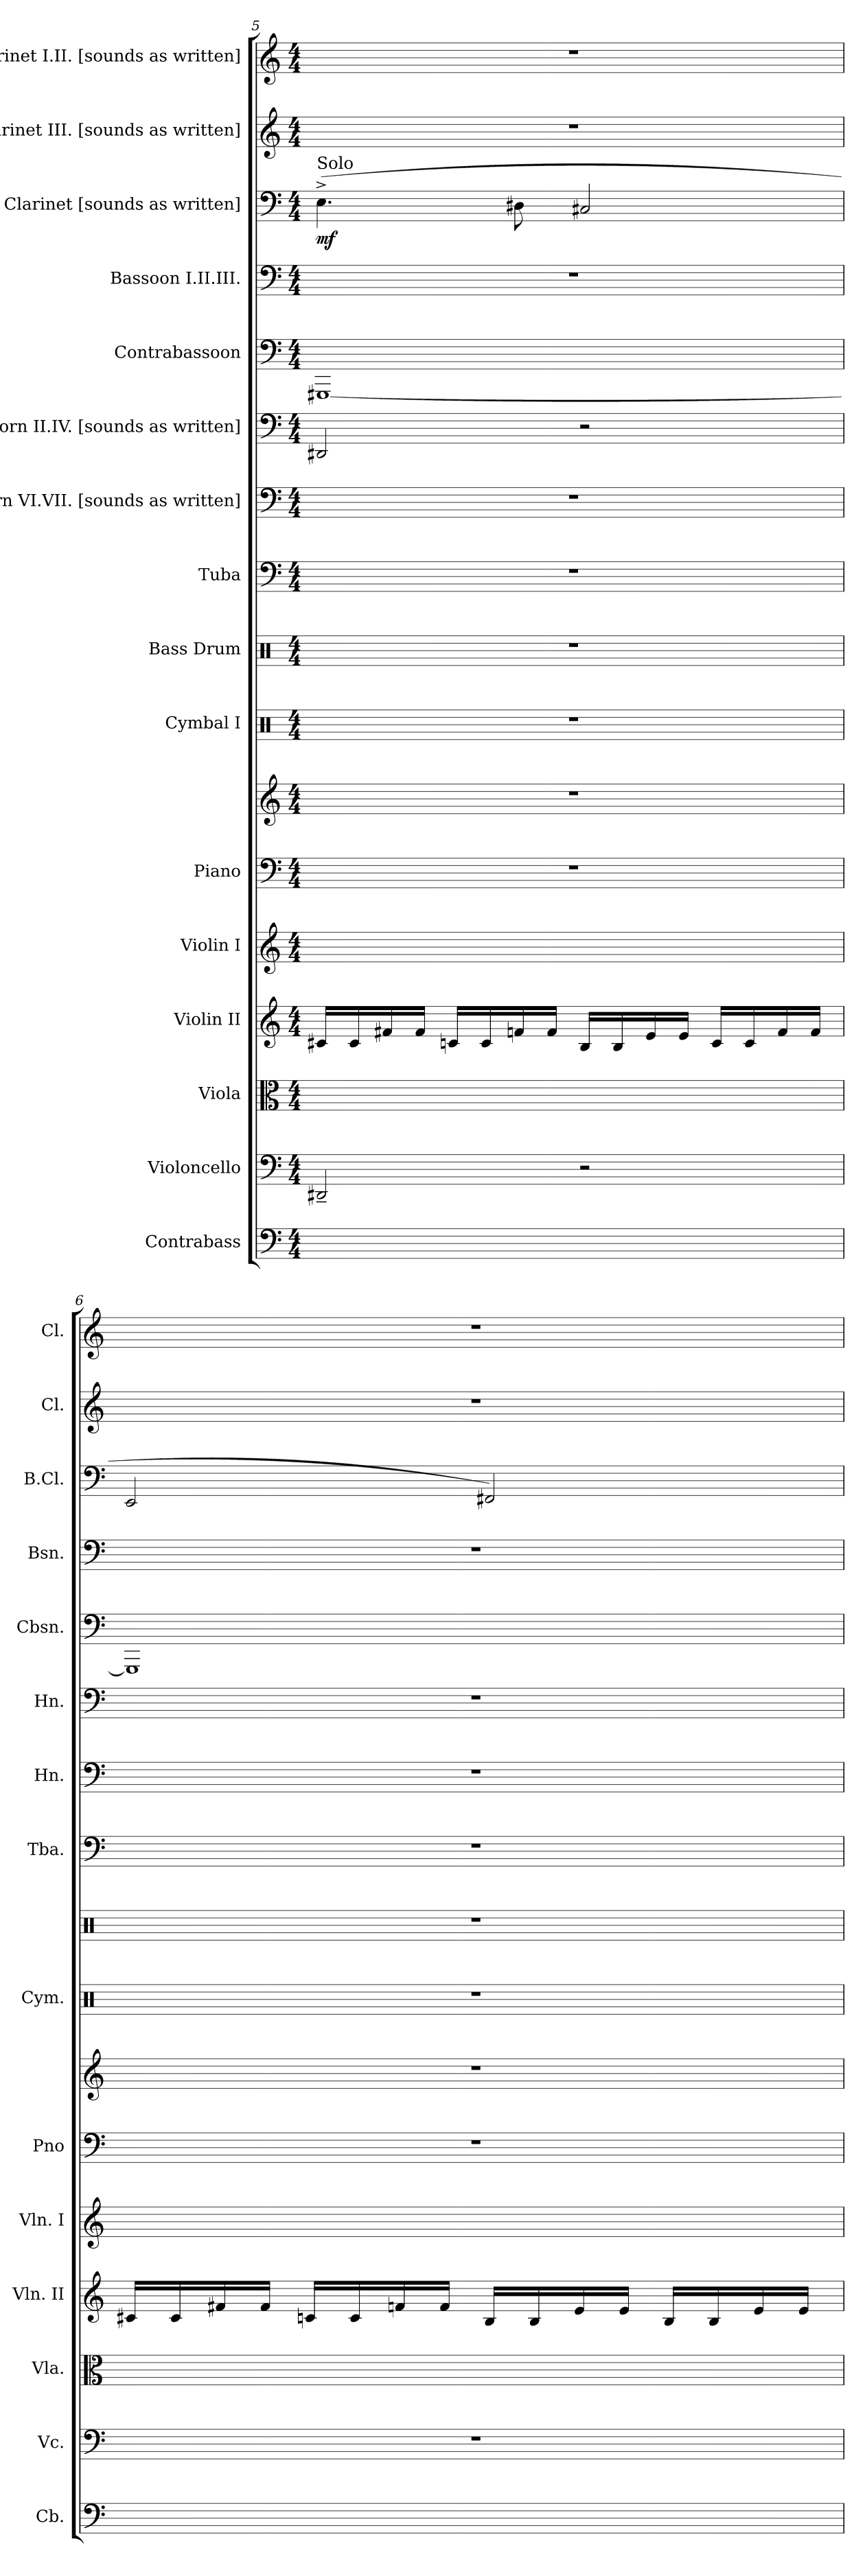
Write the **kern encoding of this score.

**kern	**kern	**kern	**kern	**kern	**kern	**kern	**kern	**kern	**kern	**kern	**kern	**kern	**kern	**kern	**dynam	**kern	**kern
*part16	*part15	*part14	*part13	*part12	*part11	*part11	*part10	*part9	*part8	*part7	*part6	*part5	*part4	*part3	*part3	*part2	*part1
*staff17	*staff16	*staff15	*staff14	*staff13	*staff12	*staff11	*staff10	*staff9	*staff8	*staff7	*staff6	*staff5	*staff4	*staff3	*staff3	*staff2	*staff1
*I"Contrabass	*I"Violoncello	*I"Viola	*I"Violin II	*I"Violin I	*I"Piano	*	*I"Cymbal I	*I"Bass Drum	*I"Tuba	*I"Horn VI.VII. [sounds as written]	*I"Horn II.IV. [sounds as written]	*I"Contrabassoon	*I"Bassoon I.II.III.	*I"Bass Clarinet [sounds as written]	*	*I"Clarinet III. [sounds as written]	*I"Clarinet I.II. [sounds as written]
*I'Cb.	*I'Vc.	*I'Vla.	*I'Vln. II	*I'Vln. I	*I'Pno	*	*I'Cym.	*	*I'Tba.	*I'Hn.	*I'Hn.	*I'Cbsn.	*I'Bsn.	*I'B.Cl.	*	*I'Cl.	*I'Cl.
*clefF4	*clefF4	*clefC3	*clefG2	*clefG2	*clefF4	*clefG2	*clefX	*clefX	*clefF4	*clefF4	*clefF4	*clefF4	*clefF4	*clefF4	*	*clefG2	*clefG2
*k[]	*k[]	*k[]	*k[]	*k[]	*k[]	*k[]	*k[]	*k[]	*k[]	*k[]	*k[]	*k[]	*k[]	*k[]	*	*k[]	*k[]
*C:	*C:	*C:	*C:	*C:	*C:	*C:	*C:	*C:	*C:	*C:	*C:	*C:	*C:	*C:	*	*C:	*C:
*M4/4	*M4/4	*M4/4	*M4/4	*M4/4	*M4/4	*M4/4	*M4/4	*M4/4	*M4/4	*M4/4	*M4/4	*M4/4	*M4/4	*M4/4	*	*M4/4	*M4/4
*	*	*Xtuplet	*	*Xtuplet	*	*	*	*	*	*	*	*	*	*	*	*	*
=5	=5	=5	=5	=5	=5	=5	=5	=5	=5	=5	=5	=5	=5	=5	=5	=5	=5
!	!	!	!	!	!	!	!	!	!	!	!	!	!	!LO:TX:a:t=Solo	!	!	!
1ryy	2DD#X~	24ryy	16c#XLL	24ryy	1r	1r	1r	1r	1r	1r	2DD#X	[1GGG#X	1r	(4.E^	mf	1r	1r
.	.	24ryy	.	24ryy	.	.	.	.	.	.	.	.	.	.	.	.	.
.	.	.	16c#	.	.	.	.	.	.	.	.	.	.	.	.	.	.
.	.	24ryy	.	24ryy	.	.	.	.	.	.	.	.	.	.	.	.	.
.	.	24ryy	16f#X	24ryy	.	.	.	.	.	.	.	.	.	.	.	.	.
.	.	24ryy	.	24ryy	.	.	.	.	.	.	.	.	.	.	.	.	.
.	.	.	16f#JJ	.	.	.	.	.	.	.	.	.	.	.	.	.	.
.	.	24ryy	.	24ryy	.	.	.	.	.	.	.	.	.	.	.	.	.
.	.	24ryy	16cnLL	24ryy	.	.	.	.	.	.	.	.	.	.	.	.	.
.	.	24ryy	.	24ryy	.	.	.	.	.	.	.	.	.	.	.	.	.
.	.	.	16c	.	.	.	.	.	.	.	.	.	.	.	.	.	.
.	.	24ryy	.	24ryy	.	.	.	.	.	.	.	.	.	.	.	.	.
.	.	24ryy	16fn	24ryy	.	.	.	.	.	.	.	.	.	8D#X	.	.	.
.	.	24ryy	.	24ryy	.	.	.	.	.	.	.	.	.	.	.	.	.
.	.	.	16fJJ	.	.	.	.	.	.	.	.	.	.	.	.	.	.
.	.	24ryy	.	24ryy	.	.	.	.	.	.	.	.	.	.	.	.	.
.	2r	24ryy	16BLL	24ryy	.	.	.	.	.	.	2r	.	.	2C#X	.	.	.
.	.	24ryy	.	24ryy	.	.	.	.	.	.	.	.	.	.	.	.	.
.	.	.	16B	.	.	.	.	.	.	.	.	.	.	.	.	.	.
.	.	24ryy	.	24ryy	.	.	.	.	.	.	.	.	.	.	.	.	.
.	.	24ryy	16e	24ryy	.	.	.	.	.	.	.	.	.	.	.	.	.
.	.	24ryy	.	24ryy	.	.	.	.	.	.	.	.	.	.	.	.	.
.	.	.	16eJJ	.	.	.	.	.	.	.	.	.	.	.	.	.	.
.	.	24ryy	.	24ryy	.	.	.	.	.	.	.	.	.	.	.	.	.
.	.	24ryy	16cLL	24ryy	.	.	.	.	.	.	.	.	.	.	.	.	.
.	.	24ryy	.	24ryy	.	.	.	.	.	.	.	.	.	.	.	.	.
.	.	.	16c	.	.	.	.	.	.	.	.	.	.	.	.	.	.
.	.	24ryy	.	24ryy	.	.	.	.	.	.	.	.	.	.	.	.	.
.	.	24ryy	16f	24ryy	.	.	.	.	.	.	.	.	.	.	.	.	.
.	.	24ryy	.	24ryy	.	.	.	.	.	.	.	.	.	.	.	.	.
.	.	.	16fJJ	.	.	.	.	.	.	.	.	.	.	.	.	.	.
.	.	24ryy	.	24ryy	.	.	.	.	.	.	.	.	.	.	.	.	.
=6	=6	=6	=6	=6	=6	=6	=6	=6	=6	=6	=6	=6	=6	=6	=6	=6	=6
1ryy	1r	24ryy	16c#XLL	24ryy	1r	1r	1r	1r	1r	1r	1r	1GGG#]	1r	2EE	.	1r	1r
.	.	24ryy	.	24ryy	.	.	.	.	.	.	.	.	.	.	.	.	.
.	.	.	16c#	.	.	.	.	.	.	.	.	.	.	.	.	.	.
.	.	24ryy	.	24ryy	.	.	.	.	.	.	.	.	.	.	.	.	.
.	.	24ryy	16f#X	24ryy	.	.	.	.	.	.	.	.	.	.	.	.	.
.	.	24ryy	.	24ryy	.	.	.	.	.	.	.	.	.	.	.	.	.
.	.	.	16f#JJ	.	.	.	.	.	.	.	.	.	.	.	.	.	.
.	.	24ryy	.	24ryy	.	.	.	.	.	.	.	.	.	.	.	.	.
.	.	24ryy	16cnLL	24ryy	.	.	.	.	.	.	.	.	.	.	.	.	.
.	.	24ryy	.	24ryy	.	.	.	.	.	.	.	.	.	.	.	.	.
.	.	.	16c	.	.	.	.	.	.	.	.	.	.	.	.	.	.
.	.	24ryy	.	24ryy	.	.	.	.	.	.	.	.	.	.	.	.	.
.	.	24ryy	16fn	24ryy	.	.	.	.	.	.	.	.	.	.	.	.	.
.	.	24ryy	.	24ryy	.	.	.	.	.	.	.	.	.	.	.	.	.
.	.	.	16fJJ	.	.	.	.	.	.	.	.	.	.	.	.	.	.
.	.	24ryy	.	24ryy	.	.	.	.	.	.	.	.	.	.	.	.	.
.	.	24ryy	16BLL	24ryy	.	.	.	.	.	.	.	.	.	2FF#X)	.	.	.
.	.	24ryy	.	24ryy	.	.	.	.	.	.	.	.	.	.	.	.	.
.	.	.	16B	.	.	.	.	.	.	.	.	.	.	.	.	.	.
.	.	24ryy	.	24ryy	.	.	.	.	.	.	.	.	.	.	.	.	.
.	.	24ryy	16e	24ryy	.	.	.	.	.	.	.	.	.	.	.	.	.
.	.	24ryy	.	24ryy	.	.	.	.	.	.	.	.	.	.	.	.	.
.	.	.	16eJJ	.	.	.	.	.	.	.	.	.	.	.	.	.	.
.	.	24ryy	.	24ryy	.	.	.	.	.	.	.	.	.	.	.	.	.
.	.	24ryy	16BLL	24ryy	.	.	.	.	.	.	.	.	.	.	.	.	.
.	.	24ryy	.	24ryy	.	.	.	.	.	.	.	.	.	.	.	.	.
.	.	.	16B	.	.	.	.	.	.	.	.	.	.	.	.	.	.
.	.	24ryy	.	24ryy	.	.	.	.	.	.	.	.	.	.	.	.	.
.	.	24ryy	16e	24ryy	.	.	.	.	.	.	.	.	.	.	.	.	.
.	.	24ryy	.	24ryy	.	.	.	.	.	.	.	.	.	.	.	.	.
.	.	.	16eJJ	.	.	.	.	.	.	.	.	.	.	.	.	.	.
.	.	24ryy	.	24ryy	.	.	.	.	.	.	.	.	.	.	.	.	.
=	=	=	=	=	=	=	=	=	=	=	=	=	=	=	=	=	=
*-	*-	*-	*-	*-	*-	*-	*-	*-	*-	*-	*-	*-	*-	*-	*-	*-	*-
